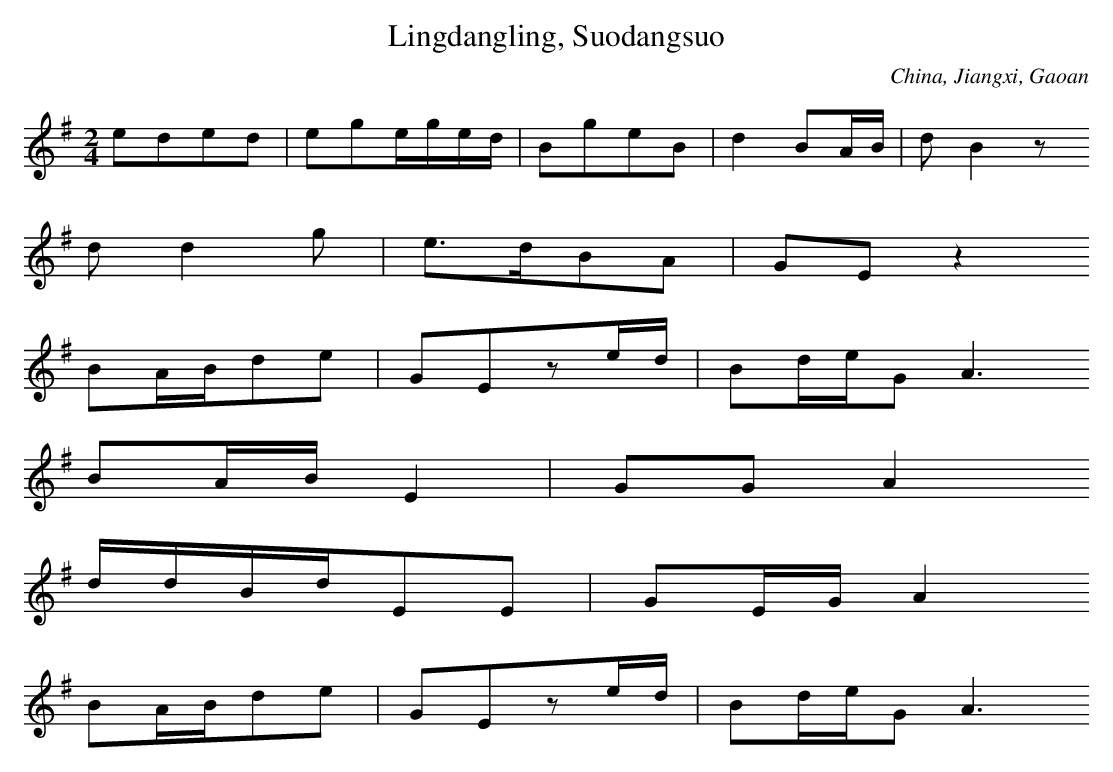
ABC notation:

X:1
T: Lingdangling, Suodangsuo
O: China, Jiangxi, Gaoan
M: 2/4
L: 1/16
K: G
e2d2e2d2 | e2g2eged | B2g2e2B2 | d4B2AB | d2B4z2
d2d4g2 | e3dB2A2 | G2E2z4
B2ABd2e2 | G2E2z2ed | B2deG2A6
B2ABE4 | G2G2A4
ddBdE2E2 | G2EGA4
B2ABd2e2 | G2E2z2ed | B2deG2A6
